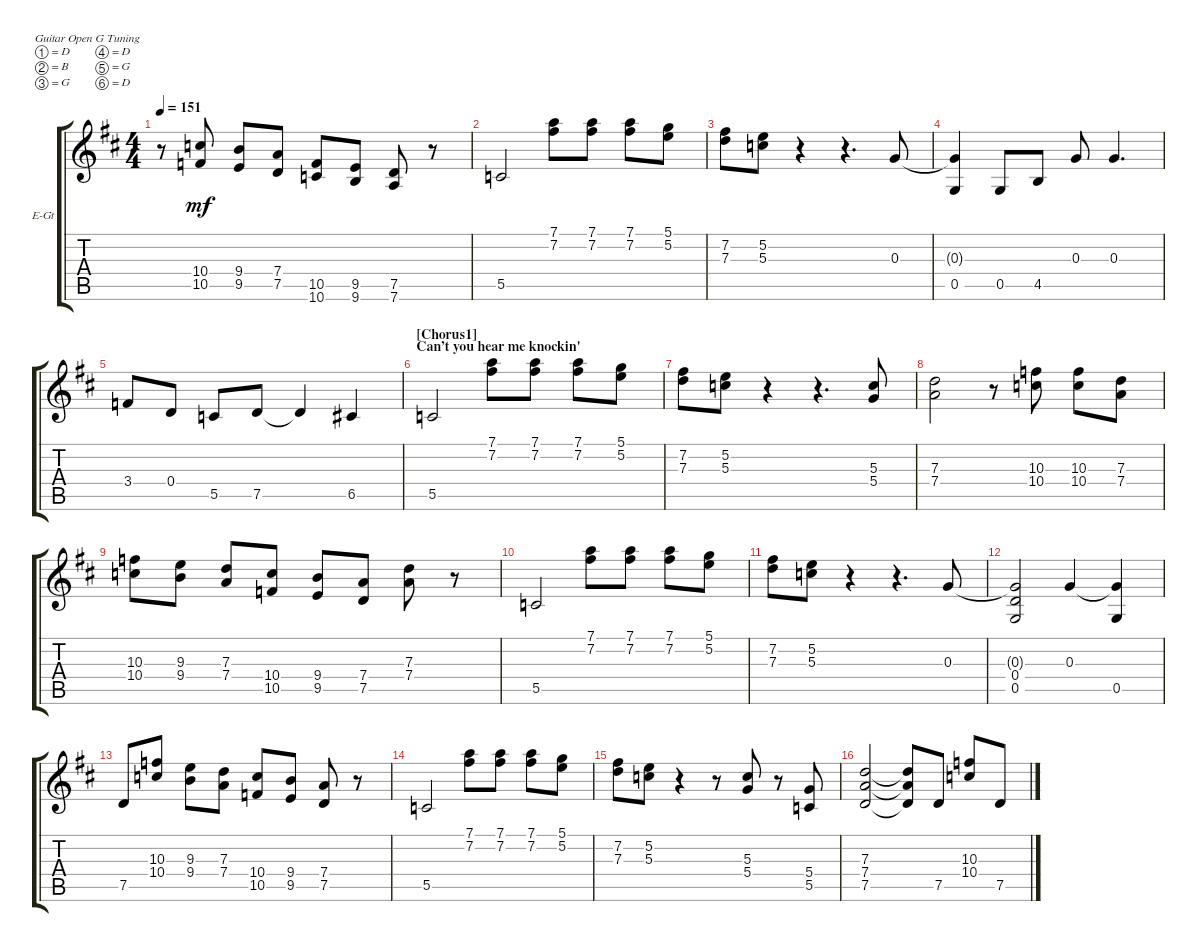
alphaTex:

\bracketExtendMode groupsimilarinstruments
\firstSystemTrackNameOrientation horizontal
\otherSystemsTrackNameOrientation horizontal
\track ("Electric Guitar-Keith" "E-Gt") {instrument overdrivenguitar}
\staff {score tabs}
\tuning (D4 B3 G3 D3 G2 D2)
\ts (4 4)
\tempo 151
\clef g2
\ks d
r.8{dy mf} (10.5 10.4).8 (9.5 9.4).8 (7.5 7.4).8 (10.6 10.5).8 (9.6 9.5).8 (7.6 7.5).8 r.8 |
5.5.2 (7.2 7.1).8 (7.2 7.1).8 (7.2 7.1).8 (5.2 5.1).8 |
(7.3 7.2).8 (5.3 5.2).8 r.4 r.4{d} 0.3.8 |
(0.5 0.3{t}).4 0.5.8 4.5.8 0.3.8 0.3.4{d} |
3.4.8 0.4.8 5.5.8 7.5.8 7.5{t}.4 6.5.4 |
\section ("" "[Chorus1]\nCan’t you hear me knockin'\n")
5.5.2 (7.2 7.1).8 (7.2 7.1).8 (7.2 7.1).8 (5.2 5.1).8 |
(7.3 7.2).8 (5.3 5.2).8 r.4 r.4{d} (5.4 5.3).8 |
(7.4 7.3).2 r.8 (10.4 10.3).8 (10.4 10.3).8 (7.4 7.3).8 |
(10.4 10.3).8 (9.4 9.3).8 (7.4 7.3).8 (10.5 10.4).8 (9.5 9.4).8 (7.5 7.4).8 (7.4 7.3).8 r.8 |
5.5.2 (7.2 7.1).8 (7.2 7.1).8 (7.2 7.1).8 (5.2 5.1).8 |
(7.3 7.2).8 (5.3 5.2).8 r.4 r.4{d} 0.3.8 |
(0.5 0.4 0.3{t}).2 0.3.4 (0.5 0.3{t}).4 |
7.5.8 (10.4 10.3).8 (9.4 9.3).8 (7.4 7.3).8 (10.5 10.4).8 (9.5 9.4).8 (7.5 7.4).8 r.8 |
5.5.2 (7.2 7.1).8 (7.2 7.1).8 (7.2 7.1).8 (5.2 5.1).8 |
(7.3 7.2).8 (5.3 5.2).8 r.4 r.8 (5.4 5.3).8 r.8 (5.5 5.4).8 |
(7.5 7.4 7.3).2 (7.5{t} 7.4{t} 7.3{t}).8 7.5.8 (10.4 10.3).8 7.5.8
